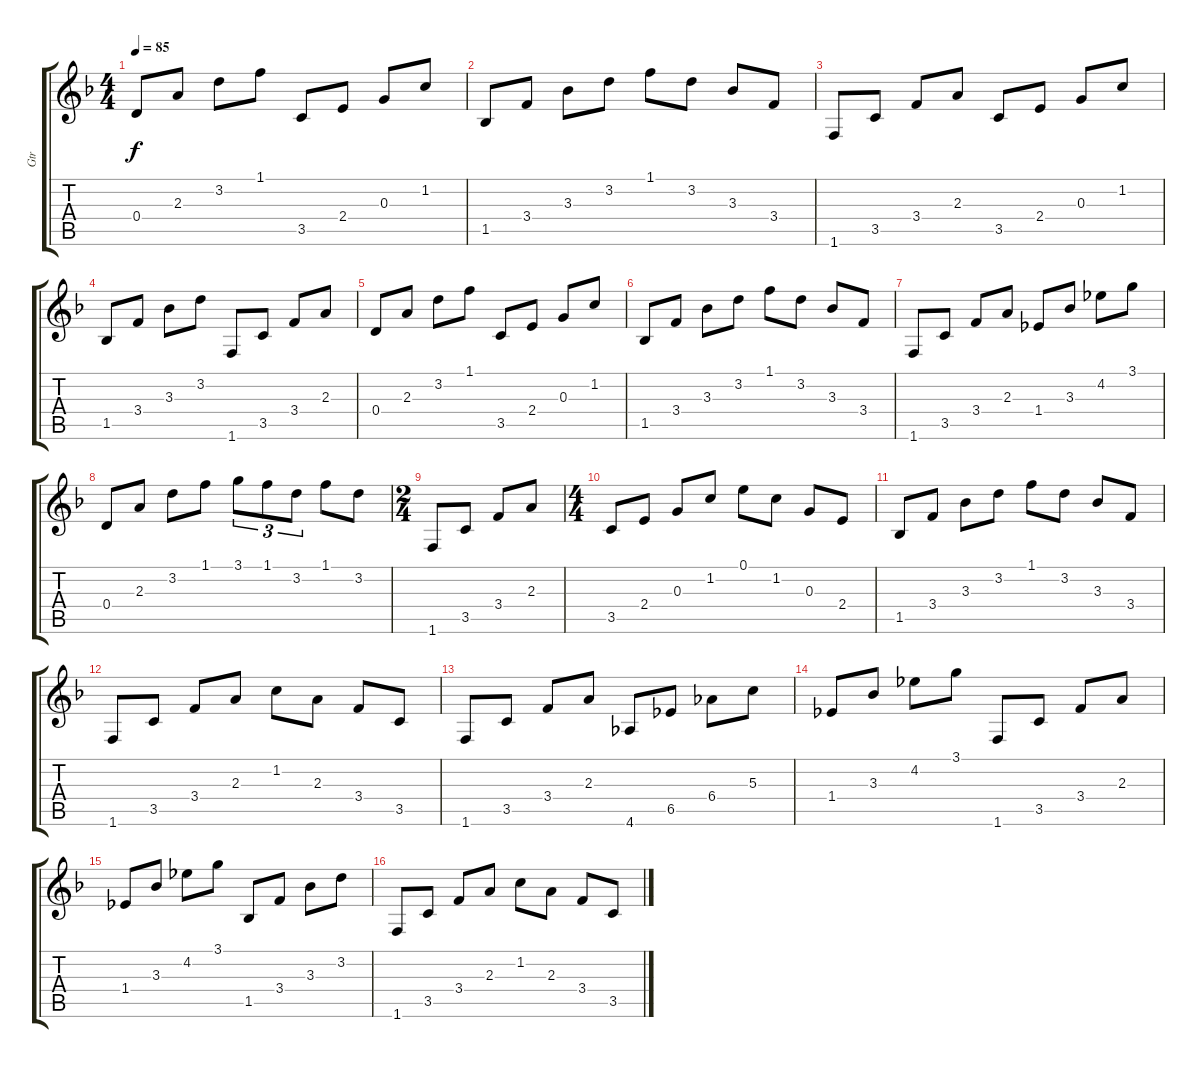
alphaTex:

\track ("Gtr" "Gtr") {instrument acousticguitarnylon}
\staff {score tabs}
\tuning (E4 B3 G3 D3 A2 E2) {hide}
\ts (4 4)
\tempo 85
\clef g2
\ks f
0.4.8{dy f} 2.3.8 3.2.8 1.1.8 3.5.8 2.4.8 0.3.8 1.2.8 |
1.5.8 3.4.8 3.3.8 3.2.8 1.1.8 3.2.8 3.3.8 3.4.8 |
1.6.8 3.5.8 3.4.8 2.3.8 3.5.8 2.4.8 0.3.8 1.2.8 |
1.5.8 3.4.8 3.3.8 3.2.8 1.6.8 3.5.8 3.4.8 2.3.8 |
0.4.8 2.3.8 3.2.8 1.1.8 3.5.8 2.4.8 0.3.8 1.2.8 |
1.5.8 3.4.8 3.3.8 3.2.8 1.1.8 3.2.8 3.3.8 3.4.8 |
1.6.8 3.5.8 3.4.8 2.3.8 1.4.8 3.3.8 4.2.8 3.1.8 |
0.4.8 2.3.8 3.2.8 1.1.8 3.1.8{tu (3 2)} 1.1.8{tu (3 2)} 3.2.8{tu (3 2)} 1.1.8 3.2.8 |
\ts (2 4)
1.6.8 3.5.8 3.4.8 2.3.8 |
\ts (4 4)
3.5.8 2.4.8 0.3.8 1.2.8 0.1.8 1.2.8 0.3.8 2.4.8 |
1.5.8 3.4.8 3.3.8 3.2.8 1.1.8 3.2.8 3.3.8 3.4.8 |
1.6.8 3.5.8 3.4.8 2.3.8 1.2.8 2.3.8 3.4.8 3.5.8 |
1.6.8 3.5.8 3.4.8 2.3.8 4.6.8 6.5.8 6.4.8 5.3.8 |
1.4.8 3.3.8 4.2.8 3.1.8 1.6.8 3.5.8 3.4.8 2.3.8 |
1.4.8 3.3.8 4.2.8 3.1.8 1.5.8 3.4.8 3.3.8 3.2.8 |
1.6.8 3.5.8 3.4.8 2.3.8 1.2.8 2.3.8 3.4.8 3.5.8
